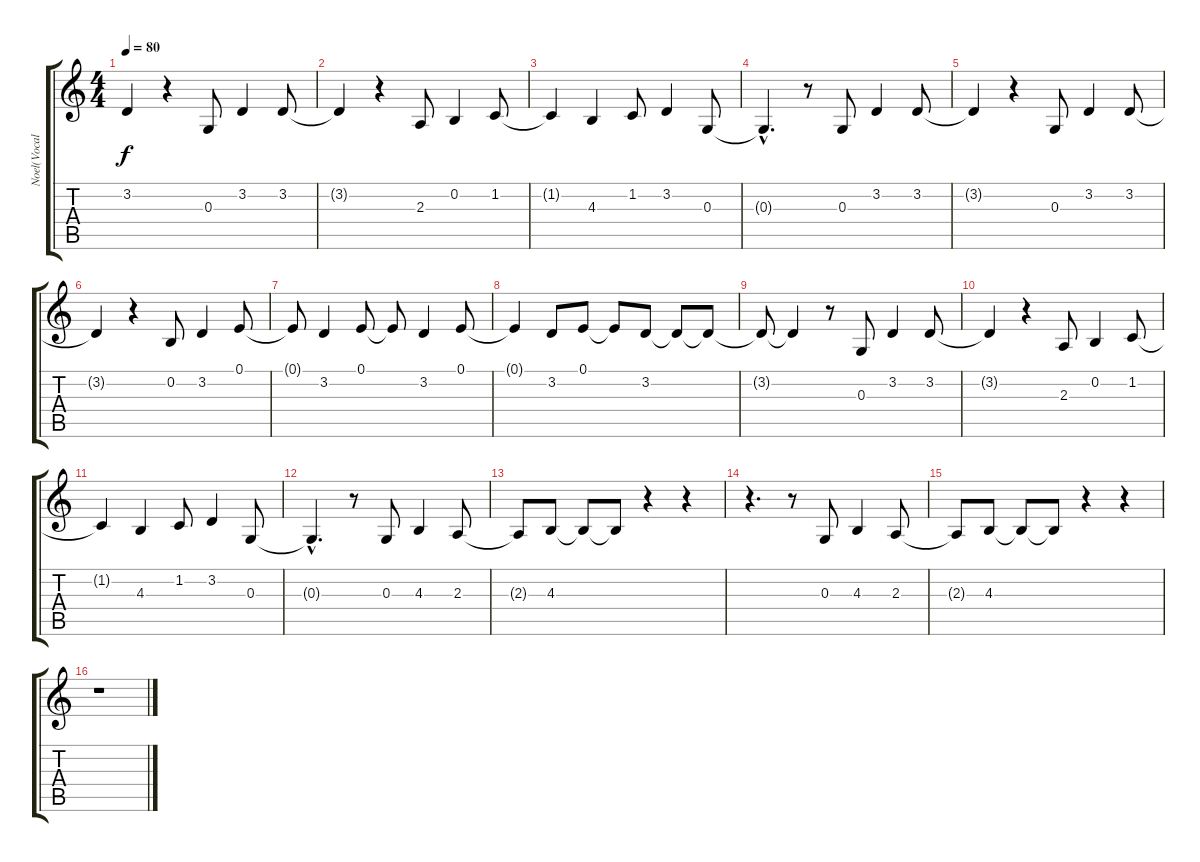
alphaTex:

\track ("Noel(Vocal)" "Noel(Vocal") {instrument oboe}
\staff {score tabs}
\tuning (E4 B3 G3 D3 A2 E2) {hide}
\ts (4 4)
\tempo 80
\clef g2
\ks c
3.2{t}.4{dy f} r.4 0.3.8 3.2.4 3.2.8 |
3.2{t}.4 r.4 2.3.8 0.2.4 1.2.8 |
1.2{t}.4 4.3.4 1.2.8 3.2.4 0.3.8 |
0.3{hac t}.4{d} r.8 0.3.8 3.2.4 3.2.8 |
3.2{t}.4 r.4 0.3.8 3.2.4 3.2.8 |
3.2{t}.4 r.4 0.2.8 3.2.4 0.1.8 |
0.1{t}.8 3.2.4 0.1.8 0.1{t}.8 3.2.4 0.1.8 |
0.1{t}.4 3.2.8 0.1.8 0.1{t}.8 3.2.8 3.2{t}.8 3.2{t}.8 |
3.2{t}.8 3.2{t}.4 r.8 0.3.8 3.2.4 3.2.8 |
3.2{t}.4 r.4 2.3.8 0.2.4 1.2.8 |
1.2{t}.4 4.3.4 1.2.8 3.2.4 0.3.8 |
0.3{hac t}.4{d} r.8 0.3.8 4.3.4 2.3.8 |
2.3{t}.8 4.3.8 4.3{t}.8 4.3{t}.8 r.4 r.4 |
r.4{d} r.8 0.3.8 4.3.4 2.3.8 |
2.3{t}.8 4.3.8 4.3{t}.8 4.3{t}.8 r.4 r.4 |
r.1
